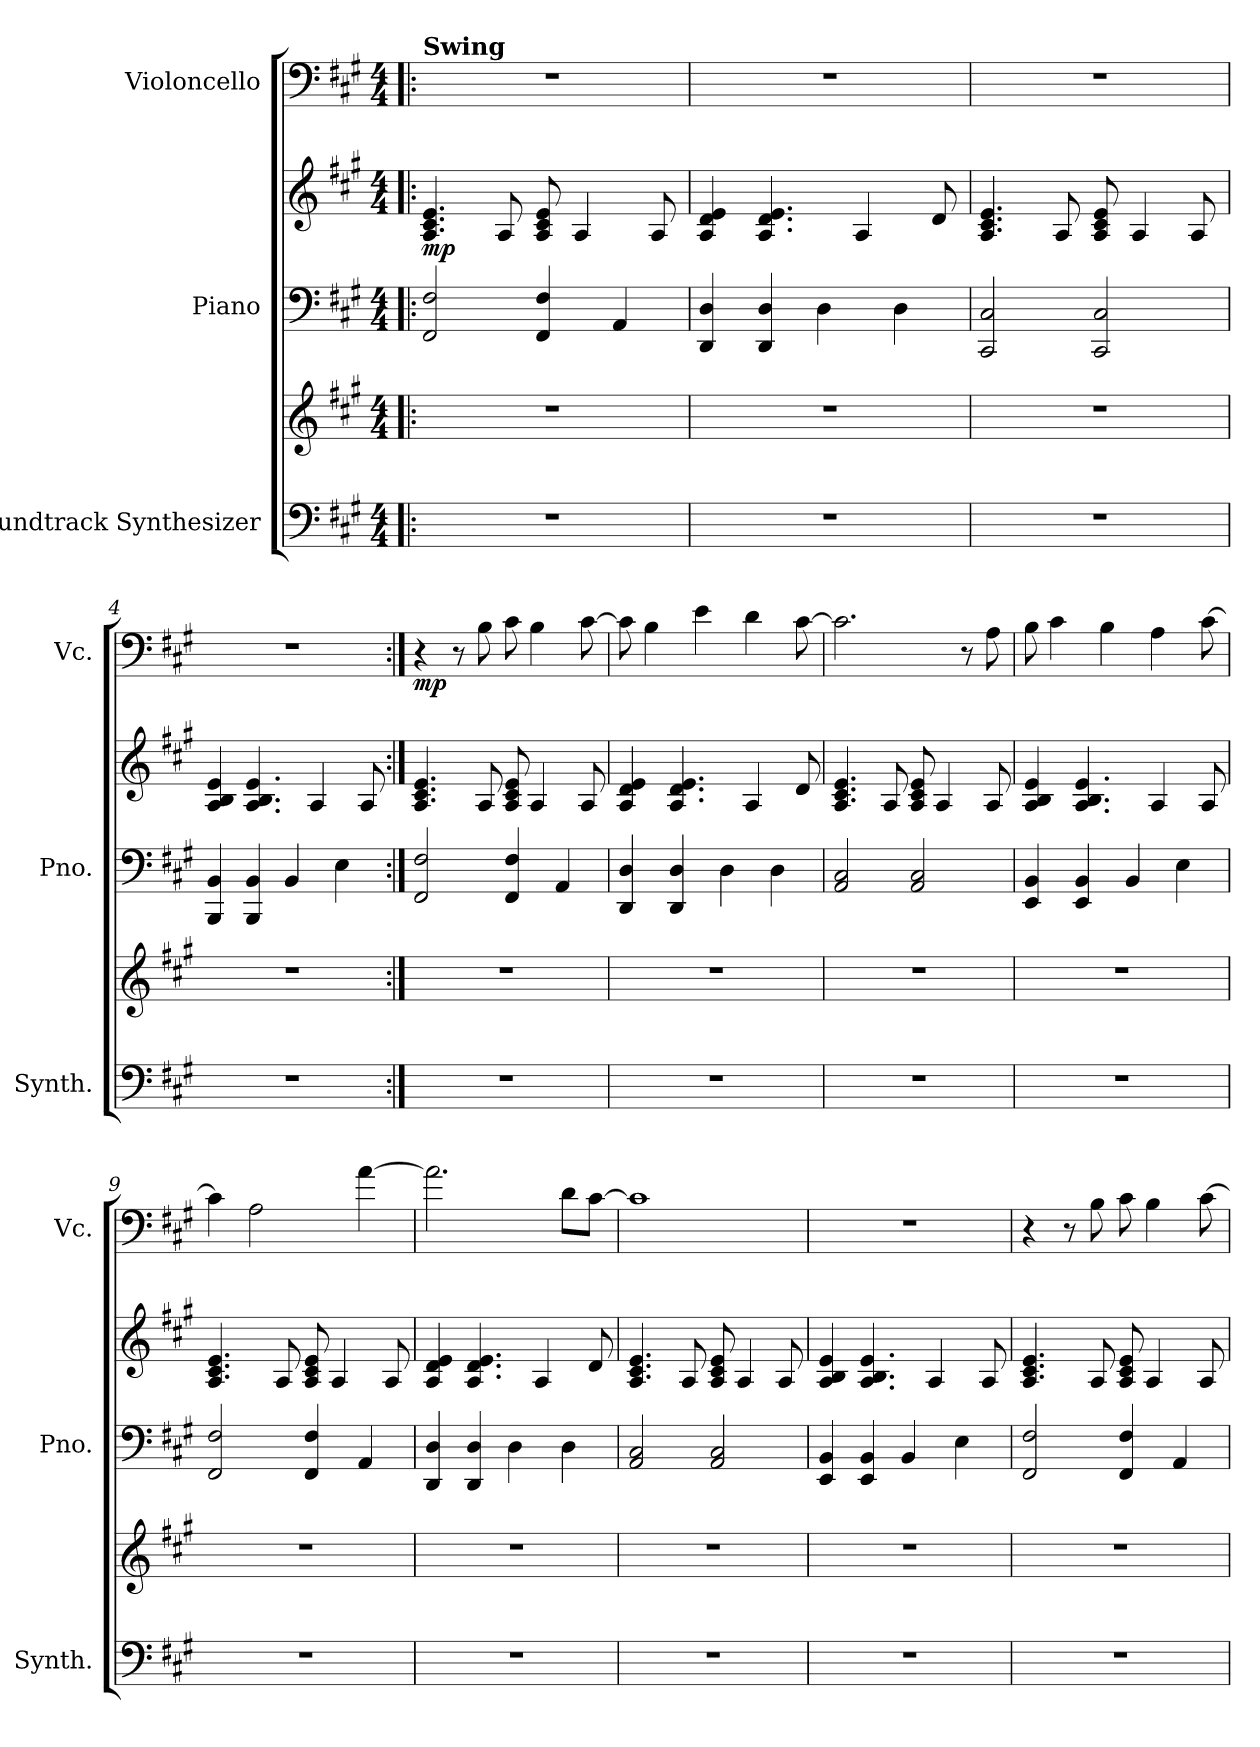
**kern	**kern	**kern	**kern	**dynam	**kern	**dynam
*part3	*part3	*part2	*part2	*part2	*part1	*part1
*staff5	*staff4	*staff3	*staff2	*staff2/3	*staff1	*staff1
*I"Soundtrack Synthesizer	*	*I"Piano	*	*	*I"Violoncello	*
*I'Synth.	*	*I'Pno.	*	*	*I'Vc.	*
*clefF4	*clefG2	*clefF4	*clefG2	*	*clefF4	*
*k[f#c#g#]	*k[f#c#g#]	*k[f#c#g#]	*k[f#c#g#]	*	*k[f#c#g#]	*
*M4/4	*M4/4	*M4/4	*M4/4	*	*M4/4	*
*MM138	*MM138	*MM138	*MM138	*	*MM138	*
=1!|:	=1!|:	=1!|:	=1!|:	=1!|:	=1!|:	=1!|:
!	!	!	!	!	!LO:TX:B:t=Swing	!
!	!	!	!	!LO:DY:b	!	!
1r	1r	2FF#/ 2F#/	4.A/ 4.c#/ 4.e/	mp	1r	.
.	.	.	8A/	.	.	.
.	.	4FF#/ 4F#/	8A/ 8c#/ 8e/	.	.	.
.	.	.	4A/	.	.	.
.	.	4AA/	.	.	.	.
.	.	.	8A/	.	.	.
=2	=2	=2	=2	=2	=2	=2
1r	1r	4DD/ 4D/	4A/ 4d/ 4e/	.	1r	.
.	.	4DD/ 4D/	4.A/ 4.d/ 4.e/	.	.	.
.	.	4D\	.	.	.	.
.	.	.	4A/	.	.	.
.	.	4D\	.	.	.	.
.	.	.	8d/	.	.	.
=3	=3	=3	=3	=3	=3	=3
1r	1r	2CC#/ 2C#/	4.A/ 4.c#/ 4.e/	.	1r	.
.	.	.	8A/	.	.	.
.	.	2CC#/ 2C#/	8A/ 8c#/ 8e/	.	.	.
.	.	.	4A/	.	.	.
.	.	.	8A/	.	.	.
!!LO:LB:g=z
=4	=4	=4	=4	=4	=4	=4
1r	1r	4BBB/ 4BB/	4A/ 4B/ 4e/	.	1r	.
.	.	4BBB/ 4BB/	4.A/ 4.B/ 4.e/	.	.	.
.	.	4BB/	.	.	.	.
.	.	.	4A/	.	.	.
.	.	4E\	.	.	.	.
.	.	.	8A/	.	.	.
=5:|!	=5:|!	=5:|!	=5:|!	=5:|!	=5:|!	=5:|!
!	!	!	!	!	!	!LO:DY:b
1r	1r	2FF#/ 2F#/	4.A/ 4.c#/ 4.e/	.	4r	mp
.	.	.	.	.	8r	.
.	.	.	8A/	.	8B\	.
.	.	4FF#/ 4F#/	8A/ 8c#/ 8e/	.	8c#\	.
.	.	.	4A/	.	4B\	.
.	.	4AA/	.	.	.	.
.	.	.	8A/	.	[8c#\	.
=6	=6	=6	=6	=6	=6	=6
1r	1r	4DD/ 4D/	4A/ 4d/ 4e/	.	8c#\]	.
.	.	.	.	.	4B\	.
.	.	4DD/ 4D/	4.A/ 4.d/ 4.e/	.	.	.
.	.	.	.	.	4e\	.
.	.	4D\	.	.	.	.
.	.	.	4A/	.	4d\	.
.	.	4D\	.	.	.	.
.	.	.	8d/	.	[8c#\	.
=7	=7	=7	=7	=7	=7	=7
1r	1r	2AA/ 2C#/	4.A/ 4.c#/ 4.e/	.	2.c#\]	.
.	.	.	8A/	.	.	.
.	.	2AA/ 2C#/	8A/ 8c#/ 8e/	.	.	.
.	.	.	4A/	.	.	.
.	.	.	.	.	8r	.
.	.	.	8A/	.	8A\	.
!!LO:PB:g=z
=8	=8	=8	=8	=8	=8	=8
1r	1r	4EE/ 4BB/	4A/ 4B/ 4e/	.	8B\	.
.	.	.	.	.	4c#\	.
.	.	4EE/ 4BB/	4.A/ 4.B/ 4.e/	.	.	.
.	.	.	.	.	4B\	.
.	.	4BB/	.	.	.	.
.	.	.	4A/	.	4A\	.
.	.	4E\	.	.	.	.
.	.	.	8A/	.	[8c#\	.
=9	=9	=9	=9	=9	=9	=9
1r	1r	2FF#/ 2F#/	4.A/ 4.c#/ 4.e/	.	4c#\]	.
.	.	.	.	.	2A\	.
.	.	.	8A/	.	.	.
.	.	4FF#/ 4F#/	8A/ 8c#/ 8e/	.	.	.
.	.	.	4A/	.	.	.
.	.	4AA/	.	.	[4a\	.
.	.	.	8A/	.	.	.
=10	=10	=10	=10	=10	=10	=10
1r	1r	4DD/ 4D/	4A/ 4d/ 4e/	.	2.a\]	.
.	.	4DD/ 4D/	4.A/ 4.d/ 4.e/	.	.	.
.	.	4D\	.	.	.	.
.	.	.	4A/	.	.	.
.	.	4D\	.	.	8d\L	.
.	.	.	8d/	.	[8c#\J	.
=11	=11	=11	=11	=11	=11	=11
1r	1r	2AA/ 2C#/	4.A/ 4.c#/ 4.e/	.	1c#]	.
.	.	.	8A/	.	.	.
.	.	2AA/ 2C#/	8A/ 8c#/ 8e/	.	.	.
.	.	.	4A/	.	.	.
.	.	.	8A/	.	.	.
=12	=12	=12	=12	=12	=12	=12
1r	1r	4EE/ 4BB/	4A/ 4B/ 4e/	.	1r	.
.	.	4EE/ 4BB/	4.A/ 4.B/ 4.e/	.	.	.
.	.	4BB/	.	.	.	.
.	.	.	4A/	.	.	.
.	.	4E\	.	.	.	.
.	.	.	8A/	.	.	.
!!LO:LB:g=z
=13	=13	=13	=13	=13	=13	=13
1r	1r	2FF#/ 2F#/	4.A/ 4.c#/ 4.e/	.	4r	.
.	.	.	.	.	8r	.
.	.	.	8A/	.	8B\	.
.	.	4FF#/ 4F#/	8A/ 8c#/ 8e/	.	8c#\	.
.	.	.	4A/	.	4B\	.
.	.	4AA/	.	.	.	.
.	.	.	8A/	.	[8c#\	.
=	=	=	=	=	=	=
*-	*-	*-	*-	*-	*-	*-
